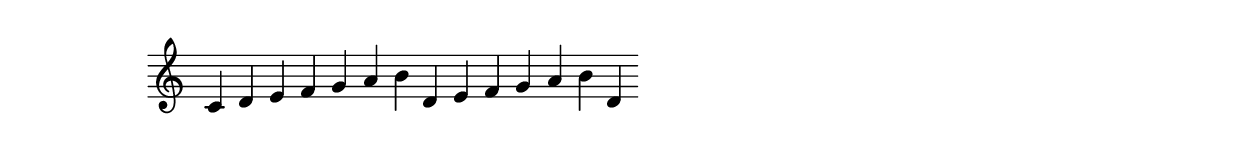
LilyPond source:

#(ly:set-option 'midi-extension "mid")
\version "2.12.3"
\include "english.ly"
\header{ 
title = ""
composer = ""
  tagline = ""  % removed 
}
%{
 
S R G m P D N R G m P D N R  
 %}
  
melody = {
\once \override Staff.TimeSignature #'stencil = ##f
\clef treble
\key c \major
\autoBeamOn  
\cadenzaOn
c'4  d'4  e'4  f'4  g'4  a'4  b'4  d'4  e'4  f'4  g'4  a'4  b'4  d'4 
}

text = \lyricmode {
  
}

\score{

<<
  \new Voice = "one" {
    \melody
  }
  \new Lyrics \lyricsto "one" \text
>>
\layout {
  \context {
       \Score
    \remove "Bar_number_engraver"
  } 
  }
\midi { 
  \context {
    \Score
    tempoWholesPerMinute = #(ly:make-moment 200 4)
   }
 }
}
